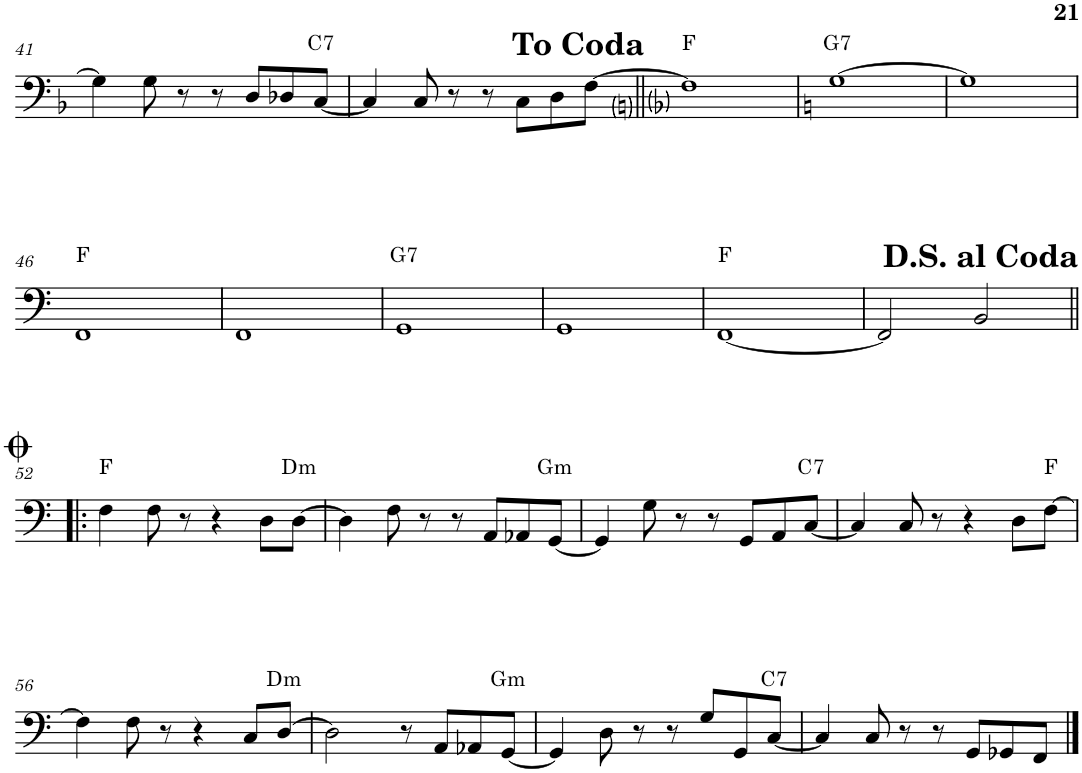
**kern	**harte
*part1	*part1
*staff1	*
*I"Acoustic Bass	*
*I'Bass	*
!!LO:PB:g=z
*clefF4	*
*Trd7c12	*
*k[b-]	*
*M4/4	*
=41	=41
4G\]	.
8G\	.
8r	.
8r	.
8D/L	.
8D-X/	.
!	!LO:H:kt=7
[8C/J	C:7
=42	=42
4C/]	.
8C/	.
8r	.
8r	.
8C\L	.
8D\	.
[8F\J	.
!LO:TX:a:t=<b><font size="15"/>To Coda</b>	!
=43||	=43||
1F]	F:maj
=44	=44
*k[]	*
!	!LO:H:kt=7
[1G	G:7
=45	=45
1G]	.
!!LO:LB:g=z
=46	=46
1FF	F:maj
=47	=47
1FF	.
=48	=48
!	!LO:H:kt=7
1GG	G:7
=49	=49
1GG	.
=50	=50
[1FF	F:maj
=51	=51
2FF/]	.
2BB/	.
!LO:TX:a:t=<b><font size="15"/>D.S. al Coda</b>	!
!!LO:LB:g=z
=52!|:	=52!|:
4F\	F:maj
8F\	.
8r	.
4r	.
8D\L	.
!	!LO:H:kt=m
[8D\J	D:min
=53	=53
4D\]	.
8F\	.
8r	.
8r	.
8AA/L	.
8AA-X/	.
!	!LO:H:kt=m
[8GG/J	G:min
=54	=54
4GG/]	.
8G\	.
8r	.
8r	.
8GG/L	.
8AA/	.
!	!LO:H:kt=7
[8C/J	C:7
=55	=55
4C/]	.
8C/	.
8r	.
4r	.
8D\L	.
[8F\J	F:maj
!!LO:LB:g=z
=56	=56
4F\]	.
8F\	.
8r	.
4r	.
8C/L	.
!	!LO:H:kt=m
[8D/J	D:min
=57	=57
2D\]	.
8r	.
8AA/L	.
8AA-X/	.
!	!LO:H:kt=m
[8GG/J	G:min
=58	=58
4GG/]	.
8D\	.
8r	.
8r	.
8G/L	.
8GG/	.
!	!LO:H:kt=7
[8C/J	C:7
=59	=59
4C/]	.
8C/	.
8r	.
8r	.
8GG/L	.
8GG-X/	.
8FF/J	.
==	==
*-	*-
